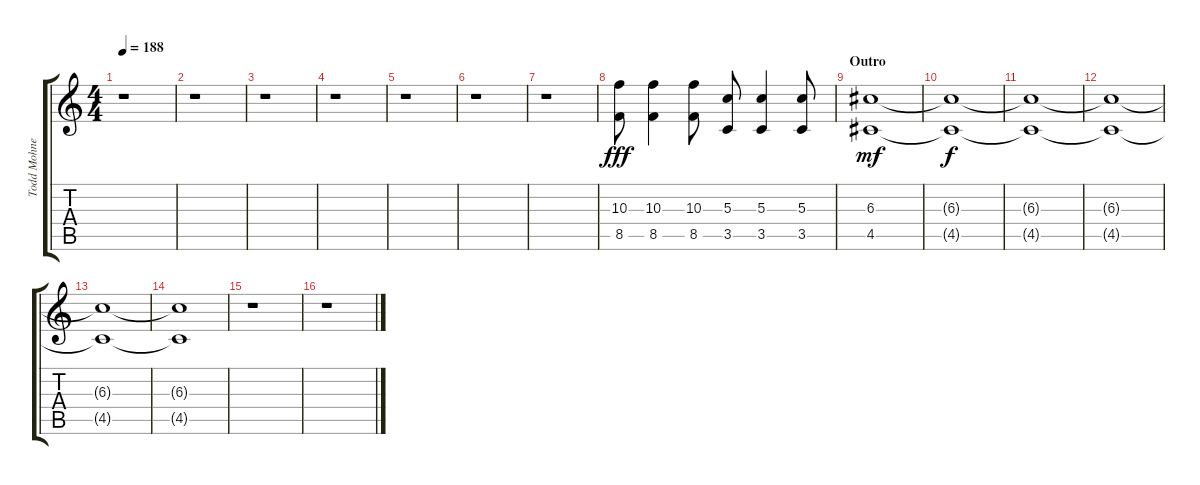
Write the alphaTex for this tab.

\track ("Todd Mohney (Lead Guitar)" "Todd Mohne") {instrument overdrivenguitar}
\staff {score tabs}
\tuning (E4 B3 G3 D3 A2 E2) {hide}
\ts (4 4)
\tempo 188
\clef g2
\ks c
r.1{dy fff} |
r.1 |
r.1 |
r.1 |
r.1 |
r.1 |
r.1 |
(10.3 8.5).8{balance 16} (10.3 8.5).4 (10.3 8.5).8 (5.3 3.5).8 (5.3 3.5).4 (5.3 3.5).8 |
\section ("" "Outro")
(6.3 4.5).1{dy mf} |
(6.3{t} 4.5{t}).1{dy f volume 12} |
(6.3{t} 4.5{t}).1{volume 8} |
(6.3{t} 4.5{t}).1 |
(6.3{t} 4.5{t}).1{volume 0} |
(6.3{t} 4.5{t}).1 |
r.1 |
r.1
